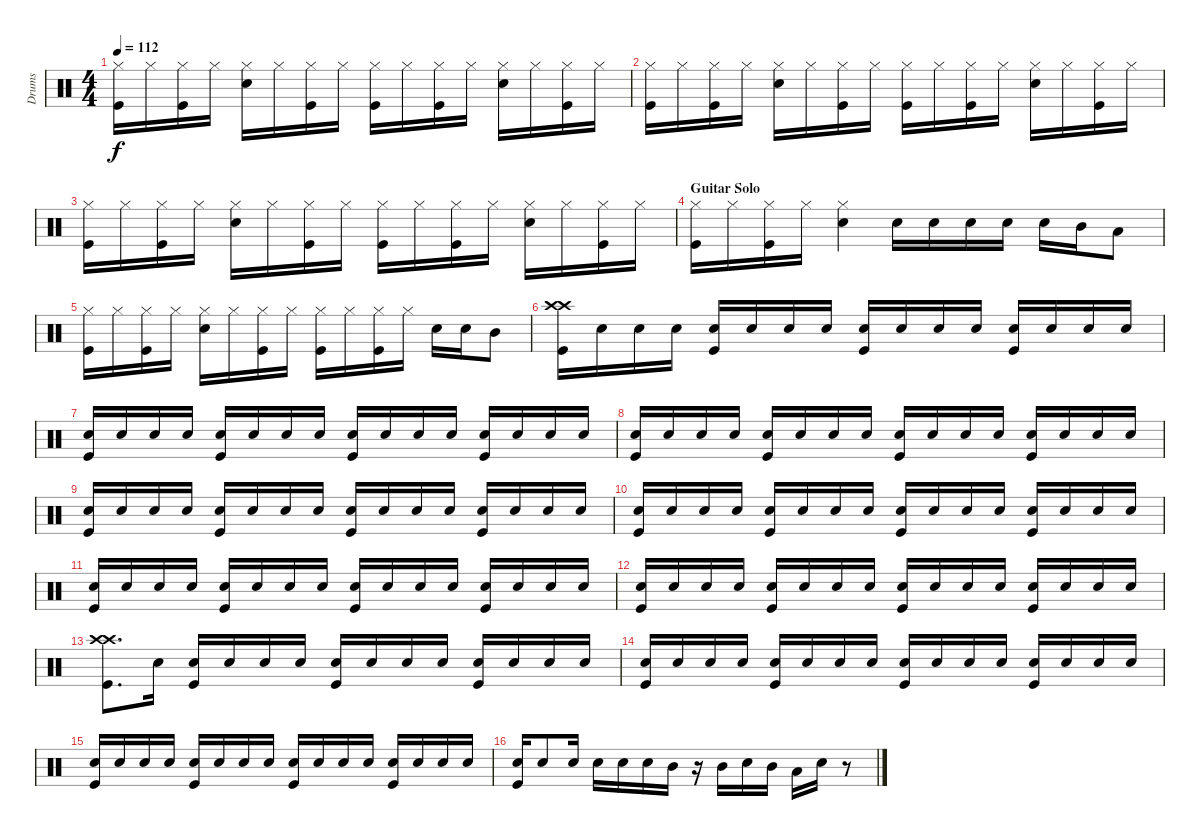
\track ("Drums" "Drums") {instrument percussion}
\staff {score}
\articulation defaults
\ts (4 4)
\tempo 112
\clef neutral
\ks c
("Hi-Hat (closed)" "Kick (hit)").16{dy f} "Hi-Hat (closed)".16 ("Hi-Hat (closed)" "Kick (hit)").16 "Hi-Hat (closed)".16 ("Hi-Hat (closed)" "Snare (hit) 2").16 "Hi-Hat (closed)".16 ("Hi-Hat (closed)" "Kick (hit)").16 "Hi-Hat (closed)".16 ("Hi-Hat (closed)" "Kick (hit)").16 "Hi-Hat (closed)".16 ("Hi-Hat (closed)" "Kick (hit)").16 "Hi-Hat (closed)".16 ("Hi-Hat (closed)" "Snare (hit) 2").16 "Hi-Hat (closed)".16 ("Hi-Hat (closed)" "Kick (hit)").16 "Hi-Hat (closed)".16 |
("Hi-Hat (closed)" "Kick (hit)").16 "Hi-Hat (closed)".16 ("Hi-Hat (closed)" "Kick (hit)").16 "Hi-Hat (closed)".16 ("Hi-Hat (closed)" "Snare (hit) 2").16 "Hi-Hat (closed)".16 ("Hi-Hat (closed)" "Kick (hit)").16 "Hi-Hat (closed)".16 ("Hi-Hat (closed)" "Kick (hit)").16 "Hi-Hat (closed)".16 ("Hi-Hat (closed)" "Kick (hit)").16 "Hi-Hat (closed)".16 ("Hi-Hat (closed)" "Snare (hit) 2").16 "Hi-Hat (closed)".16 ("Hi-Hat (closed)" "Kick (hit)").16 "Hi-Hat (closed)".16 |
("Hi-Hat (closed)" "Kick (hit)").16 "Hi-Hat (closed)".16 ("Hi-Hat (closed)" "Kick (hit)").16 "Hi-Hat (closed)".16 ("Hi-Hat (closed)" "Snare (hit) 2").16 "Hi-Hat (closed)".16 ("Hi-Hat (closed)" "Kick (hit)").16 "Hi-Hat (closed)".16 ("Hi-Hat (closed)" "Kick (hit)").16 "Hi-Hat (closed)".16 ("Hi-Hat (closed)" "Kick (hit)").16 "Hi-Hat (closed)".16 ("Hi-Hat (closed)" "Snare (hit) 2").16 "Hi-Hat (closed)".16 ("Hi-Hat (closed)" "Kick (hit)").16 "Hi-Hat (closed)".16 |
\section ("" "Guitar Solo")
("Hi-Hat (closed)" "Kick (hit)").16 "Hi-Hat (closed)".16 ("Hi-Hat (closed)" "Kick (hit)").16 "Hi-Hat (closed)".16 ("Hi-Hat (closed)" "Snare (hit) 2").4 "Snare (hit) 2".16 "Snare (hit) 2".16 "Snare (hit) 2".16 "Snare (hit) 2".16 "Snare (hit) 2".16 "Mid Tom (hit)".16 "Low Tom (hit)".8 |
("Hi-Hat (closed)" "Kick (hit)").16 "Hi-Hat (closed)".16 ("Hi-Hat (closed)" "Kick (hit)").16 "Hi-Hat (closed)".16 ("Hi-Hat (closed)" "Snare (hit) 2").16 "Hi-Hat (closed)".16 ("Hi-Hat (closed)" "Kick (hit)").16 "Hi-Hat (closed)".16 ("Hi-Hat (closed)" "Kick (hit)").16 "Hi-Hat (closed)".16 ("Hi-Hat (closed)" "Kick (hit)").16 "Hi-Hat (closed)".16 "Snare (hit) 2".16 "Snare (hit) 2".16 "Mid Tom (hit)".8 |
("Crash high (hit)" "Crash high (hit)" "Kick (hit)").16 "Snare (hit) 2".16{volume 7} "Snare (hit) 2".16 "Snare (hit) 2".16 ("Snare (hit) 2" "Kick (hit)").16 "Snare (hit) 2".16 "Snare (hit) 2".16 "Snare (hit) 2".16 ("Snare (hit) 2" "Kick (hit)").16 "Snare (hit) 2".16 "Snare (hit) 2".16 "Snare (hit) 2".16 ("Snare (hit) 2" "Kick (hit)").16 "Snare (hit) 2".16 "Snare (hit) 2".16 "Snare (hit) 2".16 |
("Snare (hit) 2" "Kick (hit)").16 "Snare (hit) 2".16 "Snare (hit) 2".16 "Snare (hit) 2".16 ("Snare (hit) 2" "Kick (hit)").16 "Snare (hit) 2".16 "Snare (hit) 2".16 "Snare (hit) 2".16 ("Snare (hit) 2" "Kick (hit)").16 "Snare (hit) 2".16 "Snare (hit) 2".16 "Snare (hit) 2".16 ("Snare (hit) 2" "Kick (hit)").16 "Snare (hit) 2".16 "Snare (hit) 2".16 "Snare (hit) 2".16 |
("Snare (hit) 2" "Kick (hit)").16 "Snare (hit) 2".16 "Snare (hit) 2".16 "Snare (hit) 2".16 ("Snare (hit) 2" "Kick (hit)").16 "Snare (hit) 2".16 "Snare (hit) 2".16 "Snare (hit) 2".16 ("Snare (hit) 2" "Kick (hit)").16 "Snare (hit) 2".16 "Snare (hit) 2".16 "Snare (hit) 2".16 ("Snare (hit) 2" "Kick (hit)").16 "Snare (hit) 2".16 "Snare (hit) 2".16 "Snare (hit) 2".16 |
("Snare (hit) 2" "Kick (hit)").16 "Snare (hit) 2".16 "Snare (hit) 2".16 "Snare (hit) 2".16 ("Snare (hit) 2" "Kick (hit)").16 "Snare (hit) 2".16 "Snare (hit) 2".16 "Snare (hit) 2".16 ("Snare (hit) 2" "Kick (hit)").16 "Snare (hit) 2".16 "Snare (hit) 2".16 "Snare (hit) 2".16 ("Snare (hit) 2" "Kick (hit)").16 "Snare (hit) 2".16 "Snare (hit) 2".16 "Snare (hit) 2".16 |
("Snare (hit) 2" "Kick (hit)").16 "Snare (hit) 2".16 "Snare (hit) 2".16 "Snare (hit) 2".16 ("Snare (hit) 2" "Kick (hit)").16 "Snare (hit) 2".16 "Snare (hit) 2".16 "Snare (hit) 2".16 ("Snare (hit) 2" "Kick (hit)").16 "Snare (hit) 2".16 "Snare (hit) 2".16 "Snare (hit) 2".16 ("Snare (hit) 2" "Kick (hit)").16 "Snare (hit) 2".16 "Snare (hit) 2".16 "Snare (hit) 2".16 |
("Snare (hit) 2" "Kick (hit)").16 "Snare (hit) 2".16 "Snare (hit) 2".16 "Snare (hit) 2".16 ("Snare (hit) 2" "Kick (hit)").16 "Snare (hit) 2".16 "Snare (hit) 2".16 "Snare (hit) 2".16 ("Snare (hit) 2" "Kick (hit)").16 "Snare (hit) 2".16 "Snare (hit) 2".16 "Snare (hit) 2".16 ("Snare (hit) 2" "Kick (hit)").16 "Snare (hit) 2".16 "Snare (hit) 2".16 "Snare (hit) 2".16 |
("Snare (hit) 2" "Kick (hit)").16 "Snare (hit) 2".16 "Snare (hit) 2".16 "Snare (hit) 2".16 ("Snare (hit) 2" "Kick (hit)").16 "Snare (hit) 2".16 "Snare (hit) 2".16 "Snare (hit) 2".16 ("Snare (hit) 2" "Kick (hit)").16 "Snare (hit) 2".16 "Snare (hit) 2".16 "Snare (hit) 2".16 ("Snare (hit) 2" "Kick (hit)").16 "Snare (hit) 2".16 "Snare (hit) 2".16 "Snare (hit) 2".16 |
("Crash high (hit)" "Crash high (hit)" "Kick (hit)").8{d} "Snare (hit) 2".16 ("Snare (hit) 2" "Kick (hit)").16 "Snare (hit) 2".16 "Snare (hit) 2".16 "Snare (hit) 2".16 ("Snare (hit) 2" "Kick (hit)").16 "Snare (hit) 2".16 "Snare (hit) 2".16 "Snare (hit) 2".16 ("Snare (hit) 2" "Kick (hit)").16 "Snare (hit) 2".16 "Snare (hit) 2".16 "Snare (hit) 2".16 |
("Snare (hit) 2" "Kick (hit)").16 "Snare (hit) 2".16 "Snare (hit) 2".16 "Snare (hit) 2".16 ("Snare (hit) 2" "Kick (hit)").16 "Snare (hit) 2".16 "Snare (hit) 2".16 "Snare (hit) 2".16 ("Snare (hit) 2" "Kick (hit)").16 "Snare (hit) 2".16 "Snare (hit) 2".16 "Snare (hit) 2".16 ("Snare (hit) 2" "Kick (hit)").16 "Snare (hit) 2".16 "Snare (hit) 2".16 "Snare (hit) 2".16 |
("Snare (hit) 2" "Kick (hit)").16 "Snare (hit) 2".16 "Snare (hit) 2".16 "Snare (hit) 2".16 ("Snare (hit) 2" "Kick (hit)").16 "Snare (hit) 2".16 "Snare (hit) 2".16 "Snare (hit) 2".16 ("Snare (hit) 2" "Kick (hit)").16 "Snare (hit) 2".16 "Snare (hit) 2".16 "Snare (hit) 2".16 ("Snare (hit) 2" "Kick (hit)").16 "Snare (hit) 2".16 "Snare (hit) 2".16 "Snare (hit) 2".16 |
("Snare (hit) 2" "Kick (hit)").16{volume 9} "Snare (hit) 2".8 "Snare (hit) 2".16 "Snare (hit) 2".16 "Snare (hit) 2".16 "Snare (hit) 2".16 "Mid Tom (hit)".16 r.16 "Mid Tom (hit)".16 "Snare (hit) 2".16 "Mid Tom (hit)".16 "Low Tom (hit)".16 "Snare (hit) 2".16 r.8
